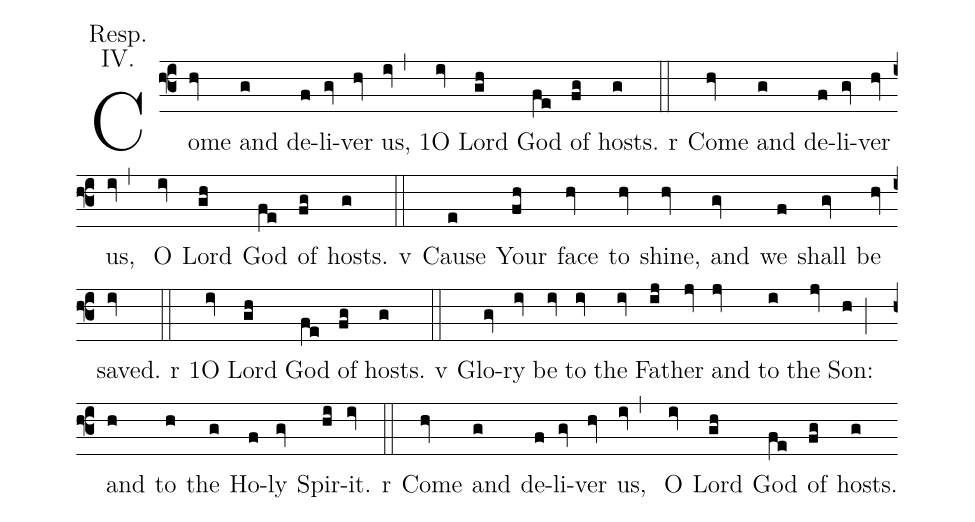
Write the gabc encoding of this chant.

annotation: Resp.;
annotation: IV.;
%%
(f3) Come(hv) and(g) de(f)li(gv)ver(hv) us,(iv,) <sp>1</sp>O(iv) Lord(gh) God(fe) of(fg) hosts.(g)

<sp>r</sp>(::) Come(hv) and(g) de(f)li(gv)ver(hv) us,(iv,) O(iv) Lord(gh) God(fe) of(fg) hosts.(g)

<sp>v</sp>(::) Cause(e) Your(fh) face(hv) to(hv) shine,(hv) and(gv) we(f) shall(gv) be(hv) saved.(iv)

<sp>r</sp>(::) <sp>1</sp>O(iv) Lord(gh) God(fe) of(fg) hosts.(g)

<sp>v</sp>(::) Glo(gv)ry(iv) be(iv) to(iv) the(iv) Fa(ij)ther(jv) and(jv) to(i) the(jv) Son:(h;) and(h) to(h) the(g) Ho(f)ly(gv) Spir(hi)it.(iv)

<sp>r</sp>(::) Come(hv) and(g) de(f)li(gv)ver(hv) us,(iv,) O(iv) Lord(gh) God(fe) of(fg) hosts.(g)
